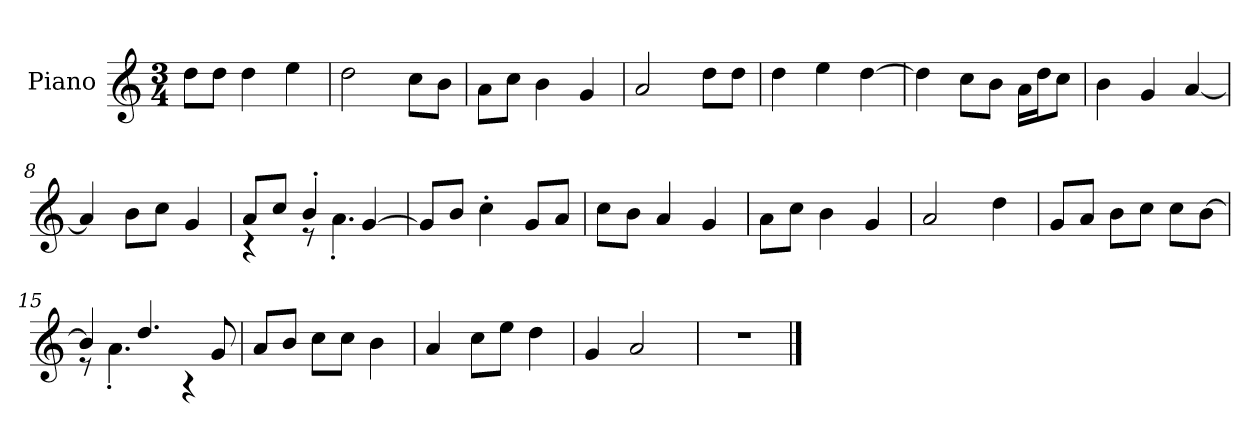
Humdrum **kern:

**kern
*part1
*staff1
*I"Piano
*I'P-no
*clefG2
*k[]
*M3/4
*MM177
=1
8dd\L
8dd\J
4dd\
4ee\
=2
2dd\
8cc\L
8b\J
=3
8a\L
8cc\J
4b\
4g/
=4
2a/
8dd\L
8dd\J
=5
4dd\
4ee\
[4dd\
=6
4dd\]
8cc\L
8b\J
16a\LL
16dd\J
8cc\J
=7
4b\
4g/
[4a/
=8
4a/]
8b\L
8cc\J
4g/
=9
*^
8a/L	4r
8cc/J	.
4b'/	8r
.	4.a'\
[4g/	.
*v	*v
!!LO:LB:g=z
=10
8g/L]
8b/J
4cc'\
8g/L
8a/J
=11
8cc\L
8b\J
4a/
4g/
=12
8a\L
8cc\J
4b\
4g/
=13
2a/
4dd\
=14
8g/L
8a/J
8b\L
8cc\J
8cc\L
[8b\J
=15
*^
4b/]	8r
.	4.a'\
4.dd/	.
.	4r
8g/	.
*v	*v
=16
8a/L
8b/J
8cc\L
8cc\J
4b\
=17
4a/
8cc\L
8ee\J
4dd\
=18
4g/
2a/
!!LO:LB:g=z
=19
2.r
==
*-
